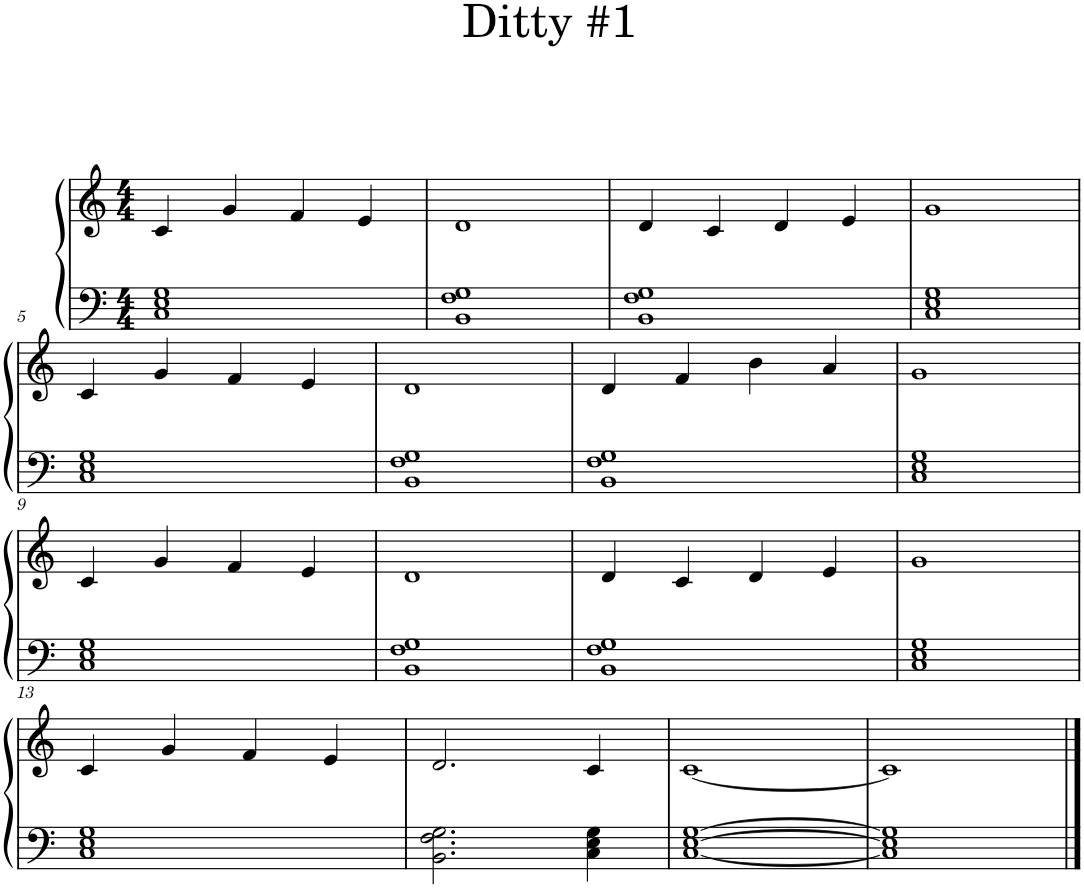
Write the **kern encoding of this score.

**kern	**kern
*part1	*part1
*staff2	*staff1
*I"Piano	*
*I'Pno.	*
*clefF4	*clefG2
*k[]	*k[]
*M4/4	*M4/4
=1	=1
1C 1E 1G	4c/
.	4g/
.	4f/
.	4e/
=2	=2
1BB 1F 1G	1d
=3	=3
1BB 1F 1G	4d/
.	4c/
.	4d/
.	4e/
=4	=4
*k[]	*
1C 1E 1G	1g
!!LO:LB:g=z
=5	=5
1C 1E 1G	4c/
.	4g/
.	4f/
.	4e/
=6	=6
1BB 1F 1G	1d
=7	=7
1BB 1F 1G	4d/
.	4f/
.	4b\
.	4a/
=8	=8
1C 1E 1G	1g
!!LO:LB:g=z
=9	=9
1C 1E 1G	4c/
.	4g/
.	4f/
.	4e/
=10	=10
1BB 1F 1G	1d
=11	=11
1BB 1F 1G	4d/
.	4c/
.	4d/
.	4e/
=12	=12
1C 1E 1G	1g
!!LO:LB:g=z
=13	=13
1C 1E 1G	4c/
.	4g/
.	4f/
.	4e/
=14	=14
2.BB\ 2.F\ 2.G\	2.d/
4C\ 4E\ 4G\	4c/
=15	=15
[1C [1E [1G	[1c
=16	=16
1C] 1E] 1G]	1c]
==	==
*-	*-
